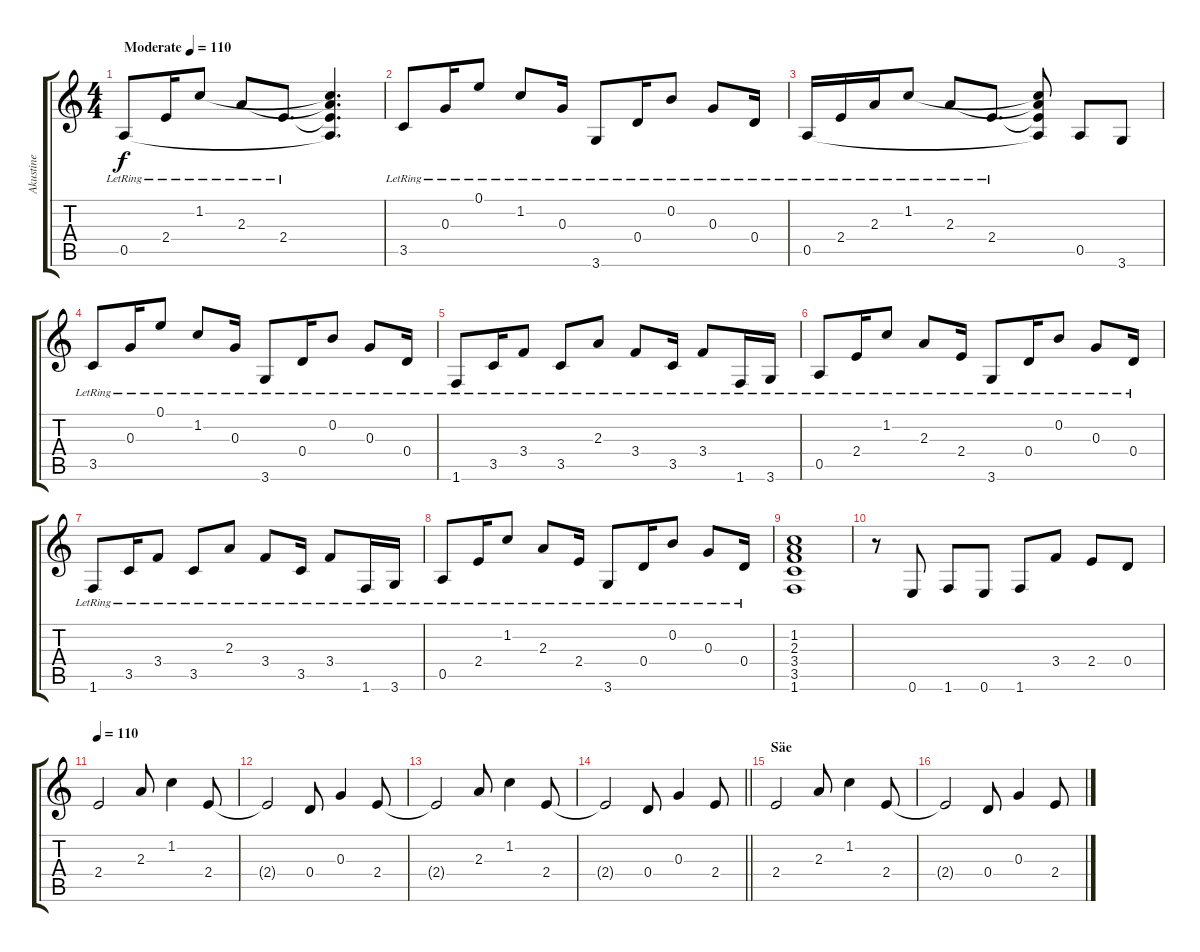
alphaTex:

\track ("Akustine" "Akustine") {instrument acousticguitarsteel}
\staff {score tabs}
\tuning (E4 B3 G3 D3 A2 E2) {hide}
\ts (4 4)
\tempo (110 "Moderate")
\tempo 90
\tempo (110 "Moderate")
\clef g2
\ks c
0.5{lr}.8{dy f instrument acousticguitarsteel} 2.4{lr}.16 1.2{lr}.8 2.3{lr}.8 2.4{lr}.8{d} (1.2{t} 2.3{t} 2.4{t} 0.5{t}).4{d} |
3.5{lr}.8 0.3{lr}.16 0.1{lr}.8 1.2{lr}.8 0.3{lr}.16 3.6{lr}.8 0.4{lr}.16 0.2{lr}.8 0.3{lr}.8 0.4{lr}.16 |
0.5{lr}.16 2.4{lr}.16 2.3{lr}.16 1.2{lr}.8 2.3{lr}.8 2.4{lr}.8{d} (1.2{t} 2.3{t} 2.4{t} 0.5{t}).8 0.5.8 3.6.8 |
3.5{lr}.8 0.3{lr}.16 0.1{lr}.8 1.2{lr}.8 0.3{lr}.16 3.6{lr}.8 0.4{lr}.16 0.2{lr}.8 0.3{lr}.8 0.4{lr}.16 |
1.6{lr}.8 3.5{lr}.16 3.4{lr}.8 3.5{lr}.8 2.3{lr}.8 3.4{lr}.8 3.5{lr}.16 3.4{lr}.8 1.6{lr}.16 3.6{lr}.16 |
0.5{lr}.8 2.4{lr}.16 1.2{lr}.8 2.3{lr}.8 2.4{lr}.16 3.6{lr}.8 0.4{lr}.16 0.2{lr}.8 0.3{lr}.8 0.4{lr}.16 |
1.6{lr}.8 3.5{lr}.16 3.4{lr}.8 3.5{lr}.8 2.3{lr}.8 3.4{lr}.8 3.5{lr}.16 3.4{lr}.8 1.6{lr}.16 3.6{lr}.16 |
0.5{lr}.8 2.4{lr}.16 1.2{lr}.8 2.3{lr}.8 2.4{lr}.16 3.6{lr}.8 0.4{lr}.16 0.2{lr}.8 0.3{lr}.8 0.4{lr}.16 |
(1.2 2.3 3.4 3.5 1.6).1 |
r.8 0.6.8 1.6.8 0.6.8 1.6.8 3.4.8 2.4.8 0.4.8 |
\tempo 110
2.4.2 2.3.8 1.2.4 2.4.8 |
2.4{t}.2 0.4.8 0.3.4 2.4.8 |
2.4{t}.2 2.3.8 1.2.4 2.4.8 |
\barLineRight lightlight
2.4{t}.2 0.4.8 0.3.4 2.4.8 |
\section ("" "Säe")
2.4.2 2.3.8 1.2.4 2.4.8 |
2.4{t}.2 0.4.8 0.3.4 2.4.8
